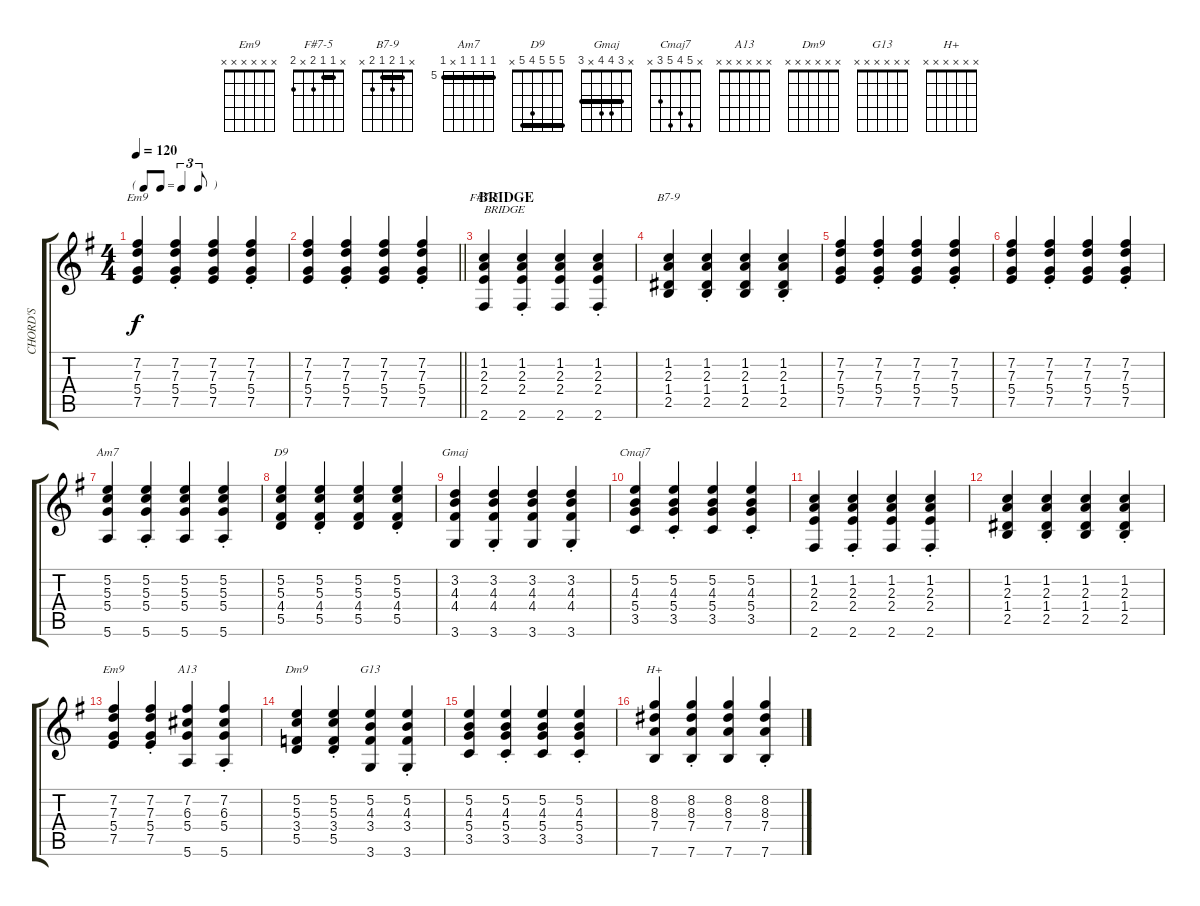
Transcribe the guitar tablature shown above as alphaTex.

\track ("CHORD'S" "CHORD'S") {instrument electricguitarjazz}
\staff {score tabs}
\tuning (E4 B3 G3 D3 A2 E2) {hide}
\chord ("Em9" 2 0 0 0 2 0)
\chord ("F#7-5" x 1 1 2 x 2) {barre 1}
\chord ("B7-9" x 1 2 1 2 x) {barre 1}
\chord ("Am7" 5 5 5 5 x 5) {firstfret 5 barre 5}
\chord ("D9" 5 5 5 4 5 x) {barre 5}
\chord ("Gmaj" x 3 4 4 x 3) {barre 3}
\chord ("Cmaj7" x 5 4 5 3 x)
\chord ("Em9" x x x x x x)
\chord ("A13" x x x x x x)
\chord ("Dm9" x x x x x x)
\chord ("G13" x x x x x x)
\chord ("H+" x x x x x x)
\ts (4 4)
\tf triplet8th
\tempo 120
\clef g2
\ks g
(7.2 7.3 5.4 7.5).4{ch "Em9" dy f beam Up} (7.2{st} 7.3{st} 5.4{st} 7.5{st}).4{beam Up} (7.2 7.3 5.4 7.5).4{beam Up} (7.2{st} 7.3{st} 5.4{st} 7.5{st}).4{beam Up} |
\barLineRight lightlight
(7.2 7.3 5.4 7.5).4{beam Up} (7.2{st} 7.3{st} 5.4{st} 7.5{st}).4{beam Up} (7.2 7.3 5.4 7.5).4{beam Up} (7.2{st} 7.3{st} 5.4{st} 7.5{st}).4{beam Up} |
\section ("" "BRIDGE")
(1.2 2.3 2.4 2.6).4{ch "F#7-5" txt "BRIDGE"} (1.2{st} 2.3{st} 2.4{st} 2.6{st}).4 (1.2 2.3 2.4 2.6).4 (1.2{st} 2.3{st} 2.4{st} 2.6{st}).4 |
(1.2 2.3 1.4 2.5).4{ch "B7-9"} (1.2{st} 2.3{st} 1.4{st} 2.5{st}).4 (1.2 2.3 1.4 2.5).4 (1.2{st} 2.3{st} 1.4{st} 2.5{st}).4 |
(7.2 7.3 5.4 7.5).4{beam Up} (7.2{st} 7.3{st} 5.4{st} 7.5{st}).4{beam Up} (7.2 7.3 5.4 7.5).4{beam Up} (7.2{st} 7.3{st} 5.4{st} 7.5{st}).4{beam Up} |
(7.2 7.3 5.4 7.5).4{beam Up} (7.2{st} 7.3{st} 5.4{st} 7.5{st}).4{beam Up} (7.2 7.3 5.4 7.5).4{beam Up} (7.2{st} 7.3{st} 5.4{st} 7.5{st}).4{beam Up} |
(5.2 5.3 5.4 5.6).4{ch "Am7"} (5.2 5.3 5.4 5.6{st}).4 (5.2 5.3 5.4 5.6).4 (5.2 5.3 5.4 5.6{st}).4 |
(5.2 5.3 4.4 5.5).4{ch "D9" beam Up} (5.2{st} 5.3{st} 4.4{st} 5.5{st}).4{beam Up} (5.2 5.3 4.4 5.5).4{beam Up} (5.2{st} 5.3{st} 4.4{st} 5.5{st}).4{beam Up} |
(3.2 4.3 4.4 3.6).4{ch "Gmaj"} (3.2{st} 4.3{st} 4.4{st} 3.6{st}).4 (3.2 4.3 4.4 3.6).4 (3.2{st} 4.3{st} 4.4{st} 3.6{st}).4 |
(5.2 4.3 5.4 3.5).4{ch "Cmaj7"} (5.2{st} 4.3{st} 5.4{st} 3.5{st}).4 (5.2 4.3 5.4 3.5).4 (5.2{st} 4.3{st} 5.4{st} 3.5{st}).4 |
(1.2 2.3 2.4 2.6).4 (1.2{st} 2.3{st} 2.4{st} 2.6{st}).4 (1.2 2.3 2.4 2.6).4 (1.2{st} 2.3{st} 2.4{st} 2.6{st}).4 |
(1.2 2.3 1.4 2.5).4 (1.2{st} 2.3{st} 1.4{st} 2.5{st}).4 (1.2 2.3 1.4 2.5).4 (1.2{st} 2.3{st} 1.4{st} 2.5{st}).4 |
(7.2 7.3 5.4 7.5).4{ch "Em9" beam Up} (7.2 7.3 5.4{st} 7.5).4{beam Up} (7.2 6.3 5.4 5.6).4{ch "A13" beam Up} (7.2 6.3 5.4 5.6{st}).4{beam Up} |
(5.2 5.3 3.4 5.5).4{ch "Dm9" beam Up} (5.2 5.3 3.4 5.5{st}).4{beam Up} (5.2 4.3 3.4 3.6).4{ch "G13" beam Up} (5.2 4.3 3.4{st} 3.6).4{beam Up} |
(5.2 4.3 5.4 3.5).4 (5.2{st} 4.3{st} 5.4{st} 3.5{st}).4 (5.2 4.3 5.4 3.5).4 (5.2{st} 4.3{st} 5.4{st} 3.5{st}).4 |
(8.2 8.3 7.4 7.6).4{ch "H+"} (8.2 8.3 7.4{st} 7.6).4 (8.2 8.3 7.4 7.6).4 (8.2 8.3{st} 7.4 7.6).4
